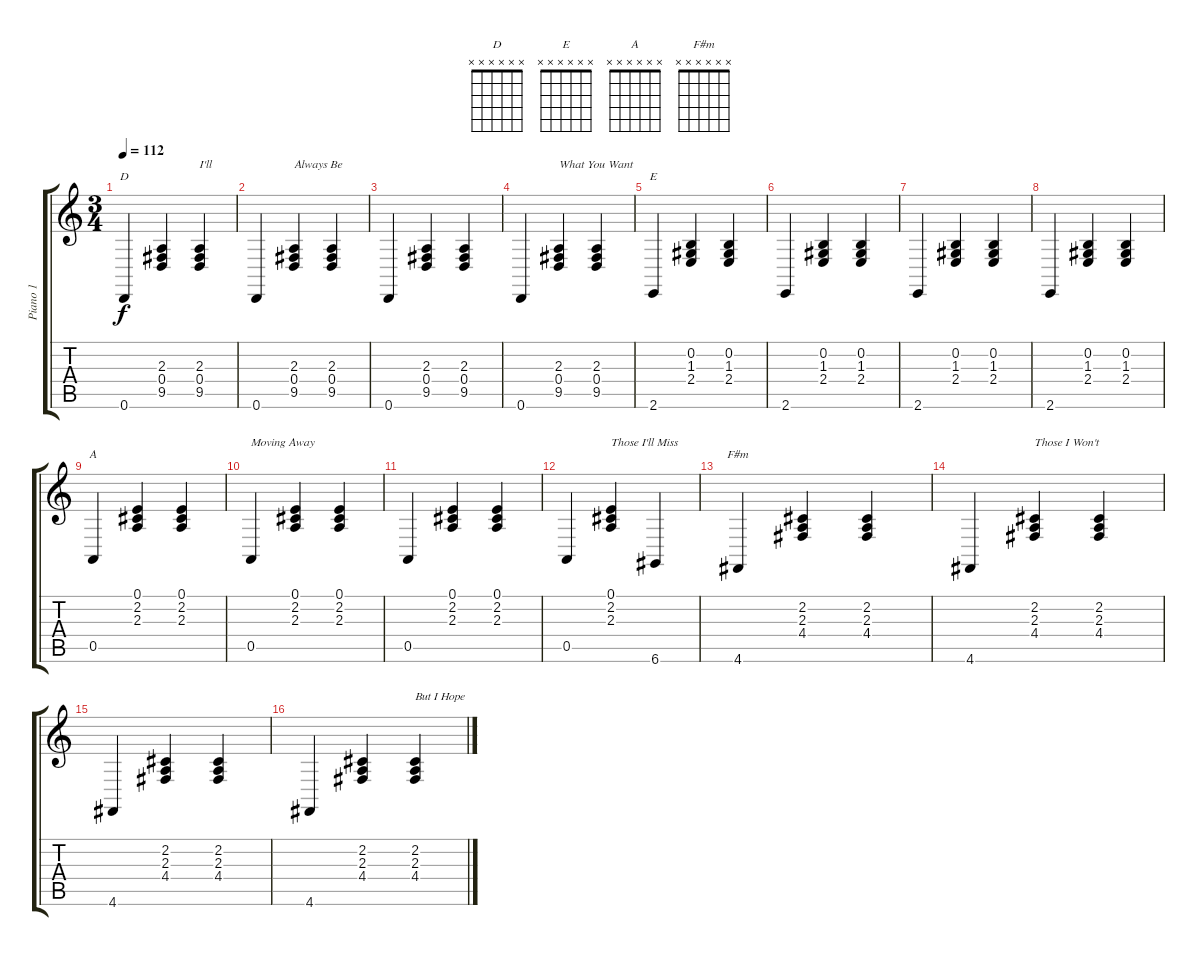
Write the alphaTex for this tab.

\track ("Piano 1" "Piano 1") {instrument acousticgrandpiano}
\staff {score tabs}
\tuning (E4 B3 G3 D3 A2 D2) {hide}
\chord ("D" x x x x x x)
\chord ("E" x x x x x x)
\chord ("A" x x x x x x)
\chord ("F#m" x x x x x x)
\ts (3 4)
\tempo 112
\clef g2
\ks c
0.6.4{ch "D" dy f} (2.3 0.4 9.5).4 (2.3 0.4 9.5).4{txt "I'll"} |
0.6.4 (2.3 0.4 9.5).4{txt "Always Be"} (2.3 0.4 9.5).4 |
0.6.4 (2.3 0.4 9.5).4 (2.3 0.4 9.5).4 |
0.6.4 (2.3 0.4 9.5).4{txt "What You Want"} (2.3 0.4 9.5).4 |
2.6.4{ch "E"} (0.2 1.3 2.4).4 (0.2 1.3 2.4).4 |
2.6.4 (0.2 1.3 2.4).4 (0.2 1.3 2.4).4 |
2.6.4 (0.2 1.3 2.4).4 (0.2 1.3 2.4).4 |
2.6.4 (0.2 1.3 2.4).4 (0.2 1.3 2.4).4 |
0.5.4{ch "A"} (0.1 2.2 2.3).4 (0.1 2.2 2.3).4 |
0.5.4{txt "Moving Away"} (0.1 2.2 2.3).4 (0.1 2.2 2.3).4 |
0.5.4 (0.1 2.2 2.3).4 (0.1 2.2 2.3).4 |
0.5.4 (0.1 2.2 2.3).4{txt "Those I'll Miss"} 6.6.4 |
4.6.4{ch "F#m"} (2.2 2.3 4.4).4 (2.2 2.3 4.4).4 |
4.6.4 (2.2 2.3 4.4).4{txt "Those I Won't"} (2.2 2.3 4.4).4 |
4.6.4 (2.2 2.3 4.4).4 (2.2 2.3 4.4).4 |
4.6.4 (2.2 2.3 4.4).4 (2.2 2.3 4.4).4{txt "But I Hope"}
